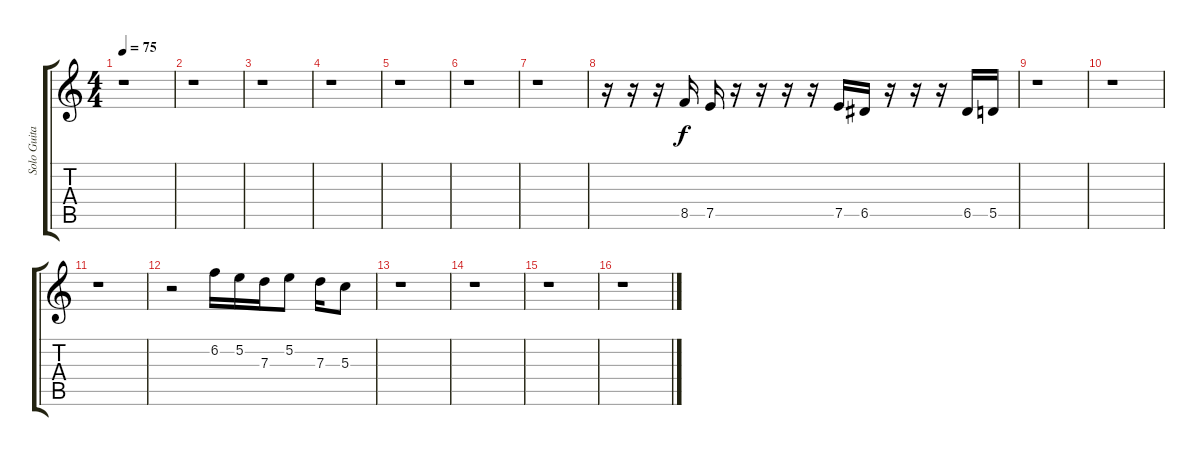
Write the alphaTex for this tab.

\track ("Solo Guitar" "Solo Guita") {instrument distortionguitar}
\staff {score tabs}
\tuning (E4 B3 G3 D3 A2 E2) {hide}
\ts (4 4)
\tempo 75
\clef g2
\ks c
r.1{dy f} |
r.1 |
r.1 |
r.1 |
r.1 |
r.1 |
r.1 |
r.16 r.16 r.16 8.5.16 7.5.16 r.16 r.16 r.16 r.16 7.5.16 6.5.16 r.16 r.16 r.16 6.5.16 5.5.16 |
r.1 |
r.1 |
r.1 |
r.2 6.2.16 5.2.16 7.3.16 5.2.8 7.3.16 5.3.8 |
r.1 |
r.1 |
r.1 |
r.1
